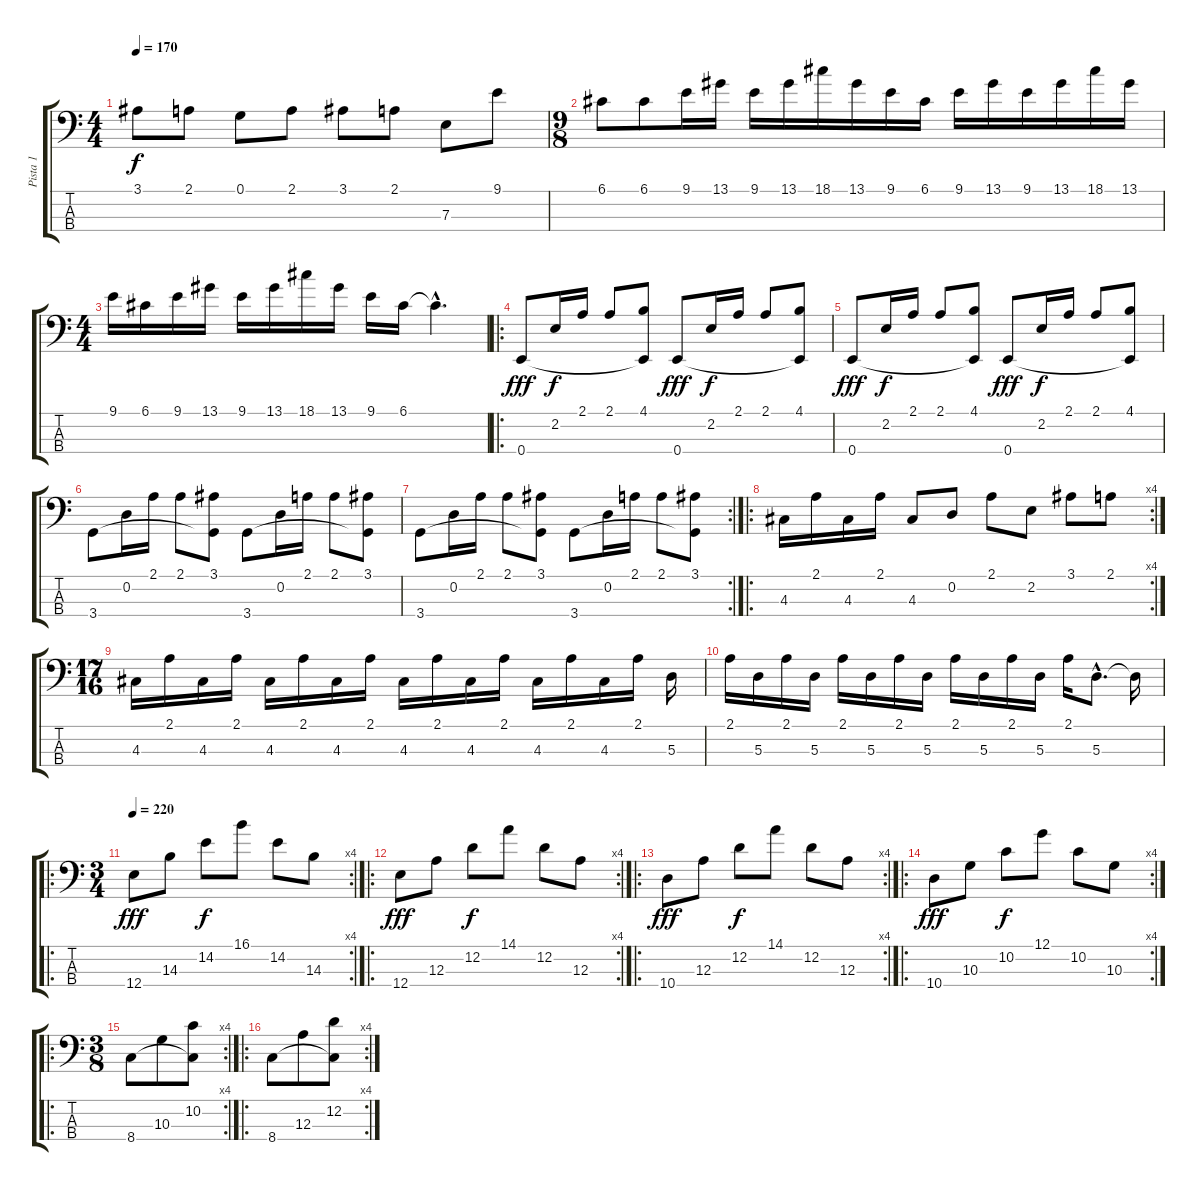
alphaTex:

\track ("Pista 1" "Pista 1") {instrument slapbass2}
\staff {score tabs}
\tuning (G2 D2 A1 E1) {hide}
\ts (4 4)
\tempo 170
\clef f4
\ks c
3.1.8{dy f} 2.1.8 0.1.8 2.1.8 3.1.8 2.1.8 7.3.8 9.1.8 |
\ts (9 8)
6.1.8 6.1.8 9.1.16 13.1.16 9.1.16 13.1.16 18.1.16 13.1.16 9.1.16 6.1.16 9.1.16 13.1.16 9.1.16 13.1.16 18.1.16 13.1.16 |
\ts (4 4)
9.1.16 6.1.16 9.1.16 13.1.16 9.1.16 13.1.16 18.1.16 13.1.16 9.1.16 6.1.16 6.1{hac t}.4{d} |
\ro
0.4.8{dy fff} 2.2.16{dy f} 2.1.16 2.1.8 (4.1 0.4{t}).8 0.4.8{dy fff} 2.2.16{dy f} 2.1.16 2.1.8 (4.1 0.4{t}).8 |
0.4.8{dy fff} 2.2.16{dy f} 2.1.16 2.1.8 (4.1 0.4{t}).8 0.4.8{dy fff} 2.2.16{dy f} 2.1.16 2.1.8 (4.1 0.4{t}).8 |
3.4.8 0.2.16 2.1.16 2.1.8 (3.1 3.4{t}).8 3.4.8 0.2.16 2.1.16 2.1.8 (3.1 3.4{t}).8 |
\rc 2
3.4.8 0.2.16 2.1.16 2.1.8 (3.1 3.4{t}).8 3.4.8 0.2.16 2.1.16 2.1.8 (3.1 3.4{t}).8 |
\ro
\rc 4
4.3.16 2.1.16 4.3.16 2.1.16 4.3.8 0.2.8 2.1.8 2.2.8 3.1.8 2.1.8 |
\ts (17 16)
4.3.16 2.1.16 4.3.16 2.1.16 4.3.16 2.1.16 4.3.16 2.1.16 4.3.16 2.1.16 4.3.16 2.1.16 4.3.16 2.1.16 4.3.16 2.1.16 5.3.16 |
2.1.16 5.3.16 2.1.16 5.3.16 2.1.16 5.3.16 2.1.16 5.3.16 2.1.16 5.3.16 2.1.16 5.3.16 2.1.16 5.3{hac}.8{d} 5.3{t}.16 |
\ro
\rc 4
\ts (3 4)
\tempo 220
12.4.8{dy fff} 14.3.8 14.2.8{dy f} 16.1.8 14.2.8 14.3.8 |
\ro
\rc 4
12.4.8{dy fff} 12.3.8 12.2.8{dy f} 14.1.8 12.2.8 12.3.8 |
\ro
\rc 4
10.4.8{dy fff} 12.3.8 12.2.8{dy f} 14.1.8 12.2.8 12.3.8 |
\ro
\rc 4
10.4.8{dy fff} 10.3.8 10.2.8{dy f} 12.1.8 10.2.8 10.3.8 |
\ro
\rc 4
\ts (3 8)
8.4.8 10.3.8 (10.2 8.4{t}).8 |
\ro
\rc 4
8.4.8 12.3.8 (12.2 8.4{t}).8
